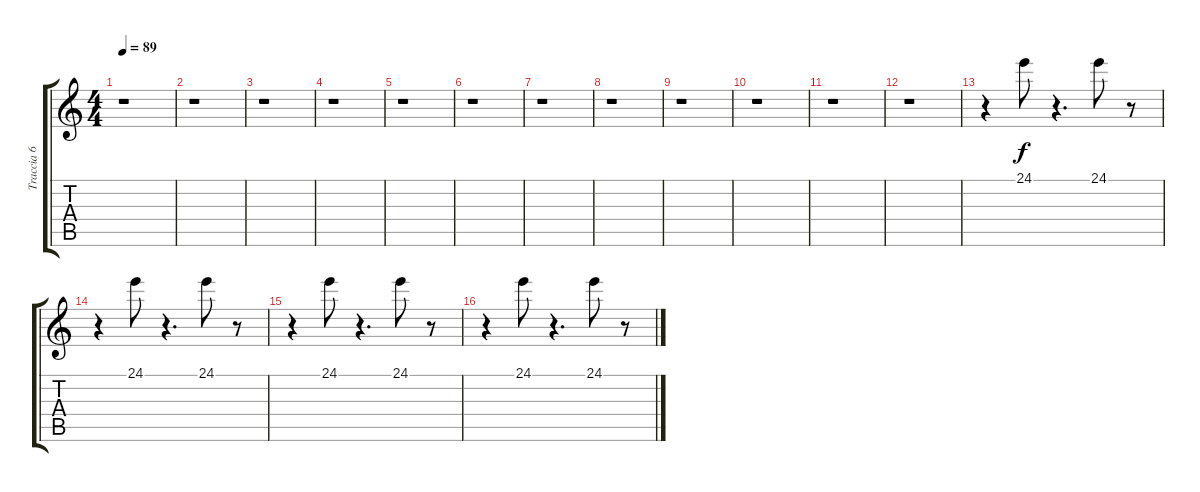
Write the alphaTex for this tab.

\track ("Traccia 6" "Traccia 6") {instrument telephonering}
\staff {score tabs}
\tuning (E4 B3 G3 D3 A2 E2) {hide}
\ts (4 4)
\tempo 89
\clef g2
\ks c
r.1{dy f} |
r.1 |
r.1 |
r.1 |
r.1 |
r.1 |
r.1 |
r.1 |
r.1 |
r.1 |
r.1 |
r.1 |
r.4 24.1.8 r.4{d} 24.1.8 r.8 |
r.4 24.1.8 r.4{d} 24.1.8 r.8 |
r.4 24.1.8 r.4{d} 24.1.8 r.8 |
r.4 24.1.8 r.4{d} 24.1.8 r.8
